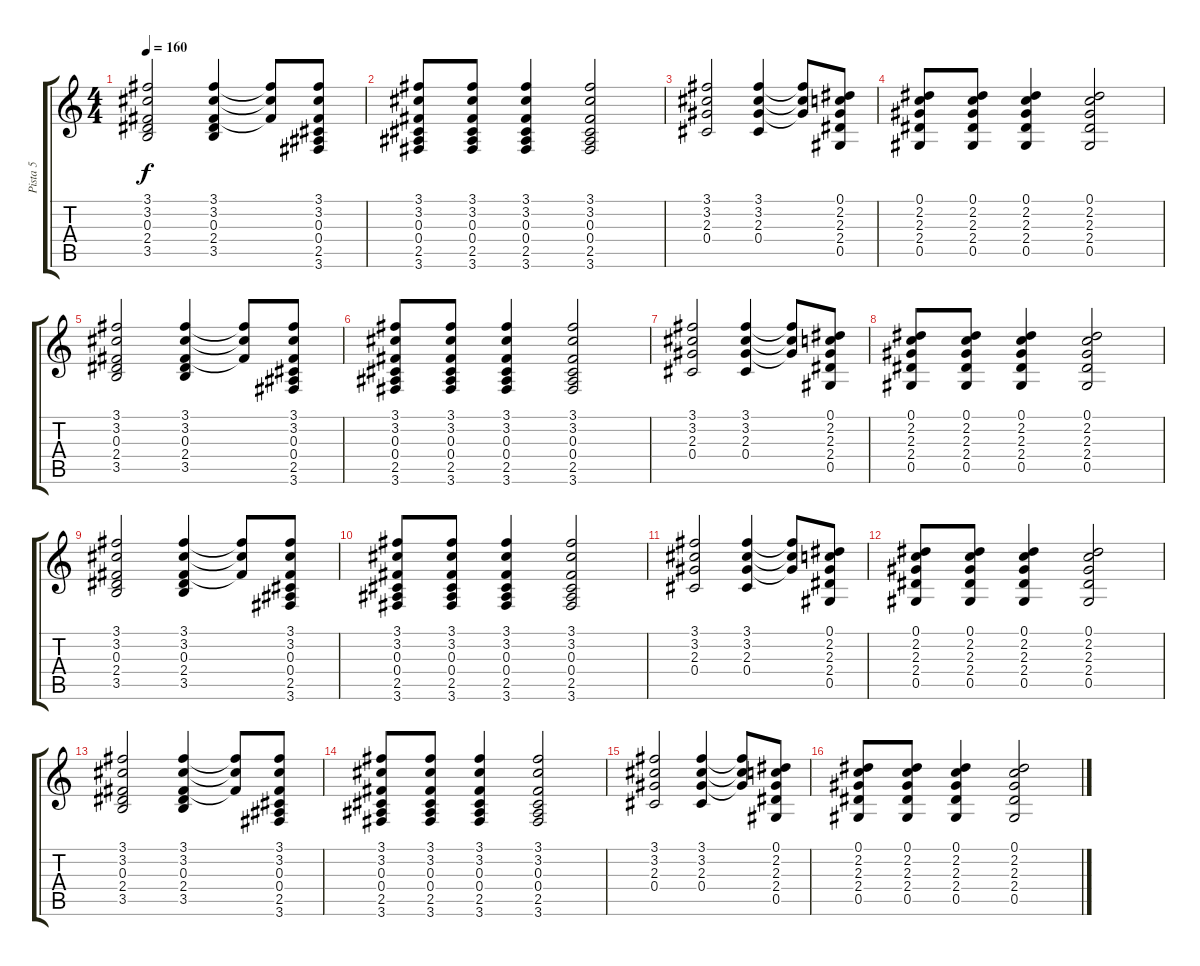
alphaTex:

\track ("Pista 5" "Pista 5") {instrument overdrivenguitar}
\staff {score tabs}
\tuning (Eb4 Bb3 Gb3 Db3 Ab2 Eb2) {hide}
\ts (4 4)
\tempo 160
\clef g2
\ks c
(3.1 3.2 0.3 2.4 3.5).2{dy f instrument overdrivenguitar} (3.1 3.2 0.3 2.4 3.5).4 (3.1{t} 3.2{t} 0.3{t}).8 (3.1 3.2 0.3 0.4 2.5 3.6).8 |
(3.1 3.2 0.3 0.4 2.5 3.6).8 (3.1 3.2 0.3 0.4 2.5 3.6).8 (3.1 3.2 0.3 0.4 2.5 3.6).4 (3.1 3.2 0.3 0.4 2.5 3.6).2 |
(3.1 3.2 2.3 0.4).2 (3.1 3.2 2.3 0.4).4 (3.1{t} 3.2{t} 2.3{t}).8 (0.1 2.2 2.3 2.4 0.5).8 |
(0.1 2.2 2.3 2.4 0.5).8 (0.1 2.2 2.3 2.4 0.5).8 (0.1 2.2 2.3 2.4 0.5).4 (0.1 2.2 2.3 2.4 0.5).2 |
(3.1 3.2 0.3 2.4 3.5).2 (3.1 3.2 0.3 2.4 3.5).4 (3.1{t} 3.2{t} 0.3{t}).8 (3.1 3.2 0.3 0.4 2.5 3.6).8 |
(3.1 3.2 0.3 0.4 2.5 3.6).8 (3.1 3.2 0.3 0.4 2.5 3.6).8 (3.1 3.2 0.3 0.4 2.5 3.6).4 (3.1 3.2 0.3 0.4 2.5 3.6).2 |
(3.1 3.2 2.3 0.4).2 (3.1 3.2 2.3 0.4).4 (3.1{t} 3.2{t} 2.3{t}).8 (0.1 2.2 2.3 2.4 0.5).8 |
(0.1 2.2 2.3 2.4 0.5).8 (0.1 2.2 2.3 2.4 0.5).8 (0.1 2.2 2.3 2.4 0.5).4 (0.1 2.2 2.3 2.4 0.5).2 |
(3.1 3.2 0.3 2.4 3.5).2 (3.1 3.2 0.3 2.4 3.5).4 (3.1{t} 3.2{t} 0.3{t}).8 (3.1 3.2 0.3 0.4 2.5 3.6).8 |
(3.1 3.2 0.3 0.4 2.5 3.6).8 (3.1 3.2 0.3 0.4 2.5 3.6).8 (3.1 3.2 0.3 0.4 2.5 3.6).4 (3.1 3.2 0.3 0.4 2.5 3.6).2 |
(3.1 3.2 2.3 0.4).2 (3.1 3.2 2.3 0.4).4 (3.1{t} 3.2{t} 2.3{t}).8 (0.1 2.2 2.3 2.4 0.5).8 |
(0.1 2.2 2.3 2.4 0.5).8 (0.1 2.2 2.3 2.4 0.5).8 (0.1 2.2 2.3 2.4 0.5).4 (0.1 2.2 2.3 2.4 0.5).2 |
(3.1 3.2 0.3 2.4 3.5).2 (3.1 3.2 0.3 2.4 3.5).4 (3.1{t} 3.2{t} 0.3{t}).8 (3.1 3.2 0.3 0.4 2.5 3.6).8 |
(3.1 3.2 0.3 0.4 2.5 3.6).8 (3.1 3.2 0.3 0.4 2.5 3.6).8 (3.1 3.2 0.3 0.4 2.5 3.6).4 (3.1 3.2 0.3 0.4 2.5 3.6).2 |
(3.1 3.2 2.3 0.4).2 (3.1 3.2 2.3 0.4).4 (3.1{t} 3.2{t} 2.3{t}).8 (0.1 2.2 2.3 2.4 0.5).8 |
(0.1 2.2 2.3 2.4 0.5).8 (0.1 2.2 2.3 2.4 0.5).8 (0.1 2.2 2.3 2.4 0.5).4 (0.1 2.2 2.3 2.4 0.5).2
